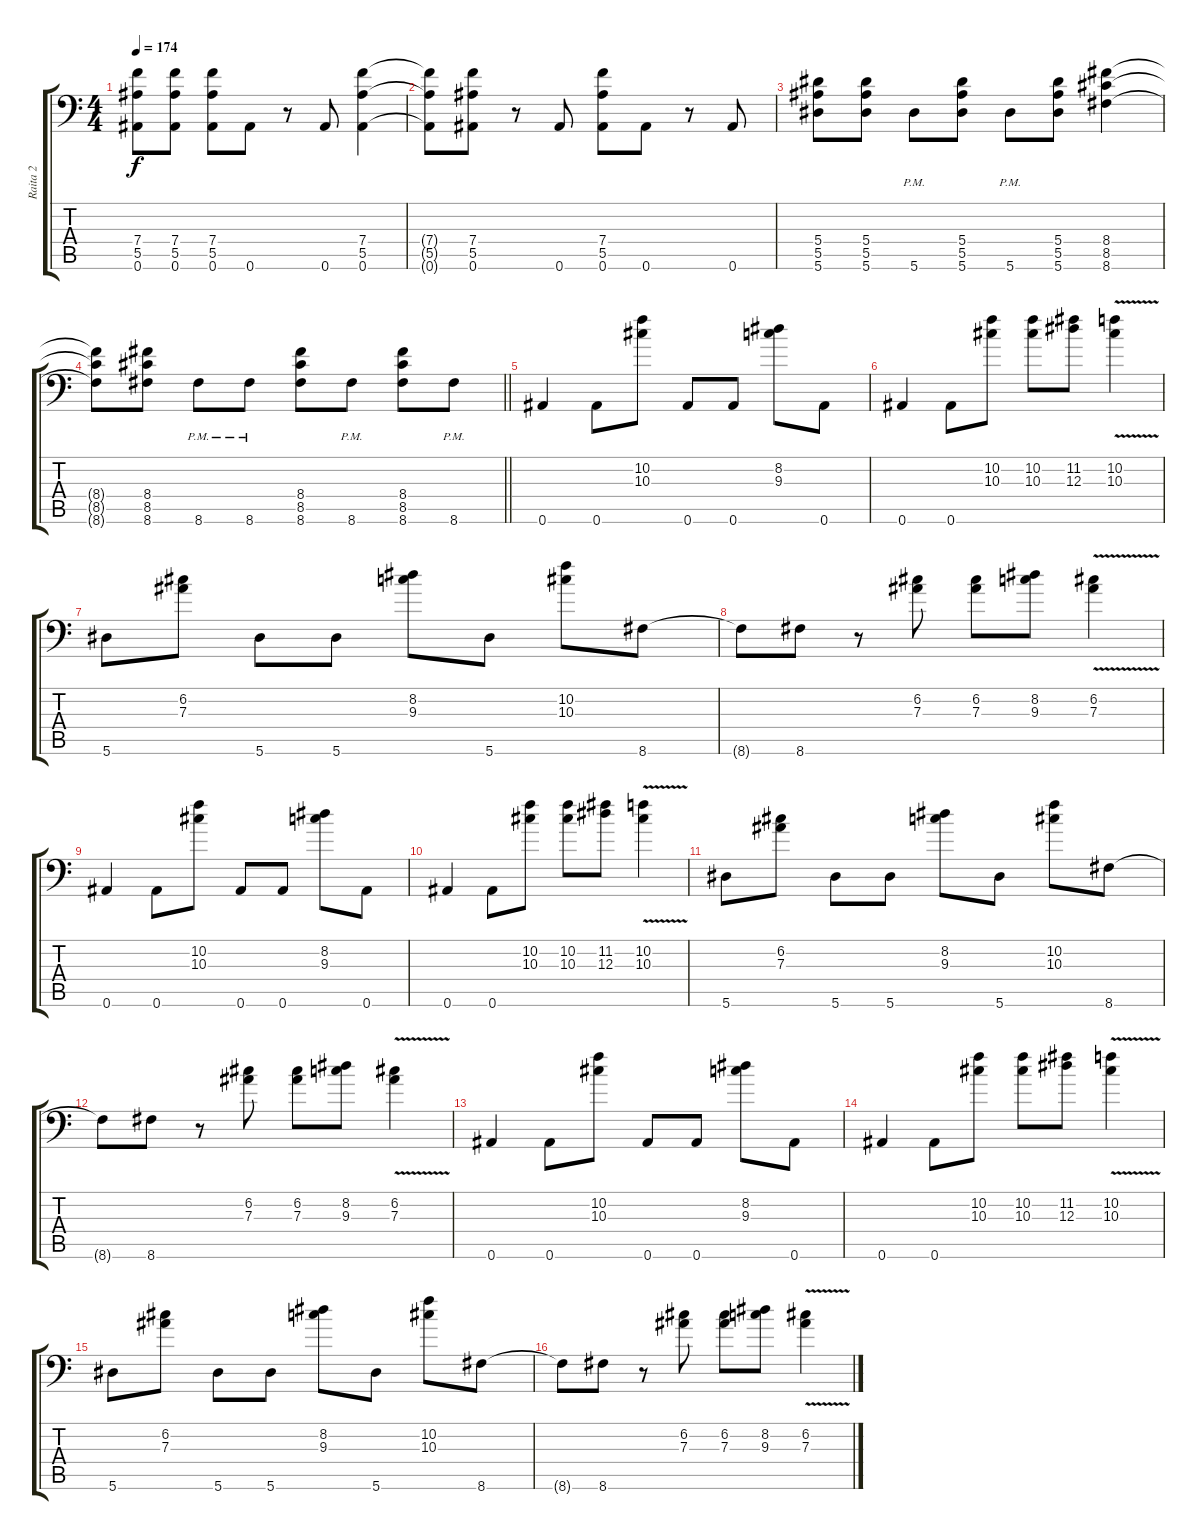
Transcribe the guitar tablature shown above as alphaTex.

\track ("Raita 2" "Raita 2") {instrument distortionguitar}
\staff {score tabs}
\tuning (C4 G3 Eb3 Bb2 F2 Bb1) {hide}
\ts (4 4)
\tempo 174
\clef f4
\ks c
(7.4 5.5 0.6).8{dy f} (7.4 5.5 0.6).8 (7.4 5.5 0.6).8 0.6.8 r.8 0.6.8 (7.4 5.5 0.6).4 |
(7.4{t} 5.5{t} 0.6{t}).8 (7.4 5.5 0.6).8 r.8 0.6.8 (7.4 5.5 0.6).8 0.6.8 r.8 0.6.8 |
(5.4 5.5 5.6).8 (5.4 5.5 5.6).8 5.6{pm}.8 (5.4 5.5 5.6).8 5.6{pm}.8 (5.4 5.5 5.6).8 (8.4 8.5 8.6).4 |
\barLineRight lightlight
(8.4{t} 8.5{t} 8.6{t}).8 (8.4 8.5 8.6).8 8.6{pm}.8 8.6{pm}.8 (8.4 8.5 8.6).8 8.6{pm}.8 (8.4 8.5 8.6).8 8.6{pm}.8 |
\section ("" "")
0.6.4 0.6.8 (10.2 10.3).8 0.6.8 0.6.8 (8.2 9.3).8 0.6.8 |
0.6.4 0.6.8 (10.2 10.3).8 (10.2 10.3).8 (11.2 12.3).8 (10.2{v} 10.3{v}).4 |
5.6.8 (6.2 7.3).8 5.6.8 5.6.8 (8.2 9.3).8 5.6.8 (10.2 10.3).8 8.6.8 |
8.6{t}.8 8.6.8 r.8 (6.2 7.3).8 (6.2 7.3).8 (8.2 9.3).8 (6.2{v} 7.3{v}).4 |
0.6.4 0.6.8 (10.2 10.3).8 0.6.8 0.6.8 (8.2 9.3).8 0.6.8 |
0.6.4 0.6.8 (10.2 10.3).8 (10.2 10.3).8 (11.2 12.3).8 (10.2{v} 10.3{v}).4 |
5.6.8 (6.2 7.3).8 5.6.8 5.6.8 (8.2 9.3).8 5.6.8 (10.2 10.3).8 8.6.8 |
8.6{t}.8 8.6.8 r.8 (6.2 7.3).8 (6.2 7.3).8 (8.2 9.3).8 (6.2{v} 7.3{v}).4 |
0.6.4 0.6.8 (10.2 10.3).8 0.6.8 0.6.8 (8.2 9.3).8 0.6.8 |
0.6.4 0.6.8 (10.2 10.3).8 (10.2 10.3).8 (11.2 12.3).8 (10.2{v} 10.3{v}).4 |
5.6.8 (6.2 7.3).8 5.6.8 5.6.8 (8.2 9.3).8 5.6.8 (10.2 10.3).8 8.6.8 |
8.6{t}.8 8.6.8 r.8 (6.2 7.3).8 (6.2 7.3).8 (8.2 9.3).8 (6.2{v} 7.3{v}).4
